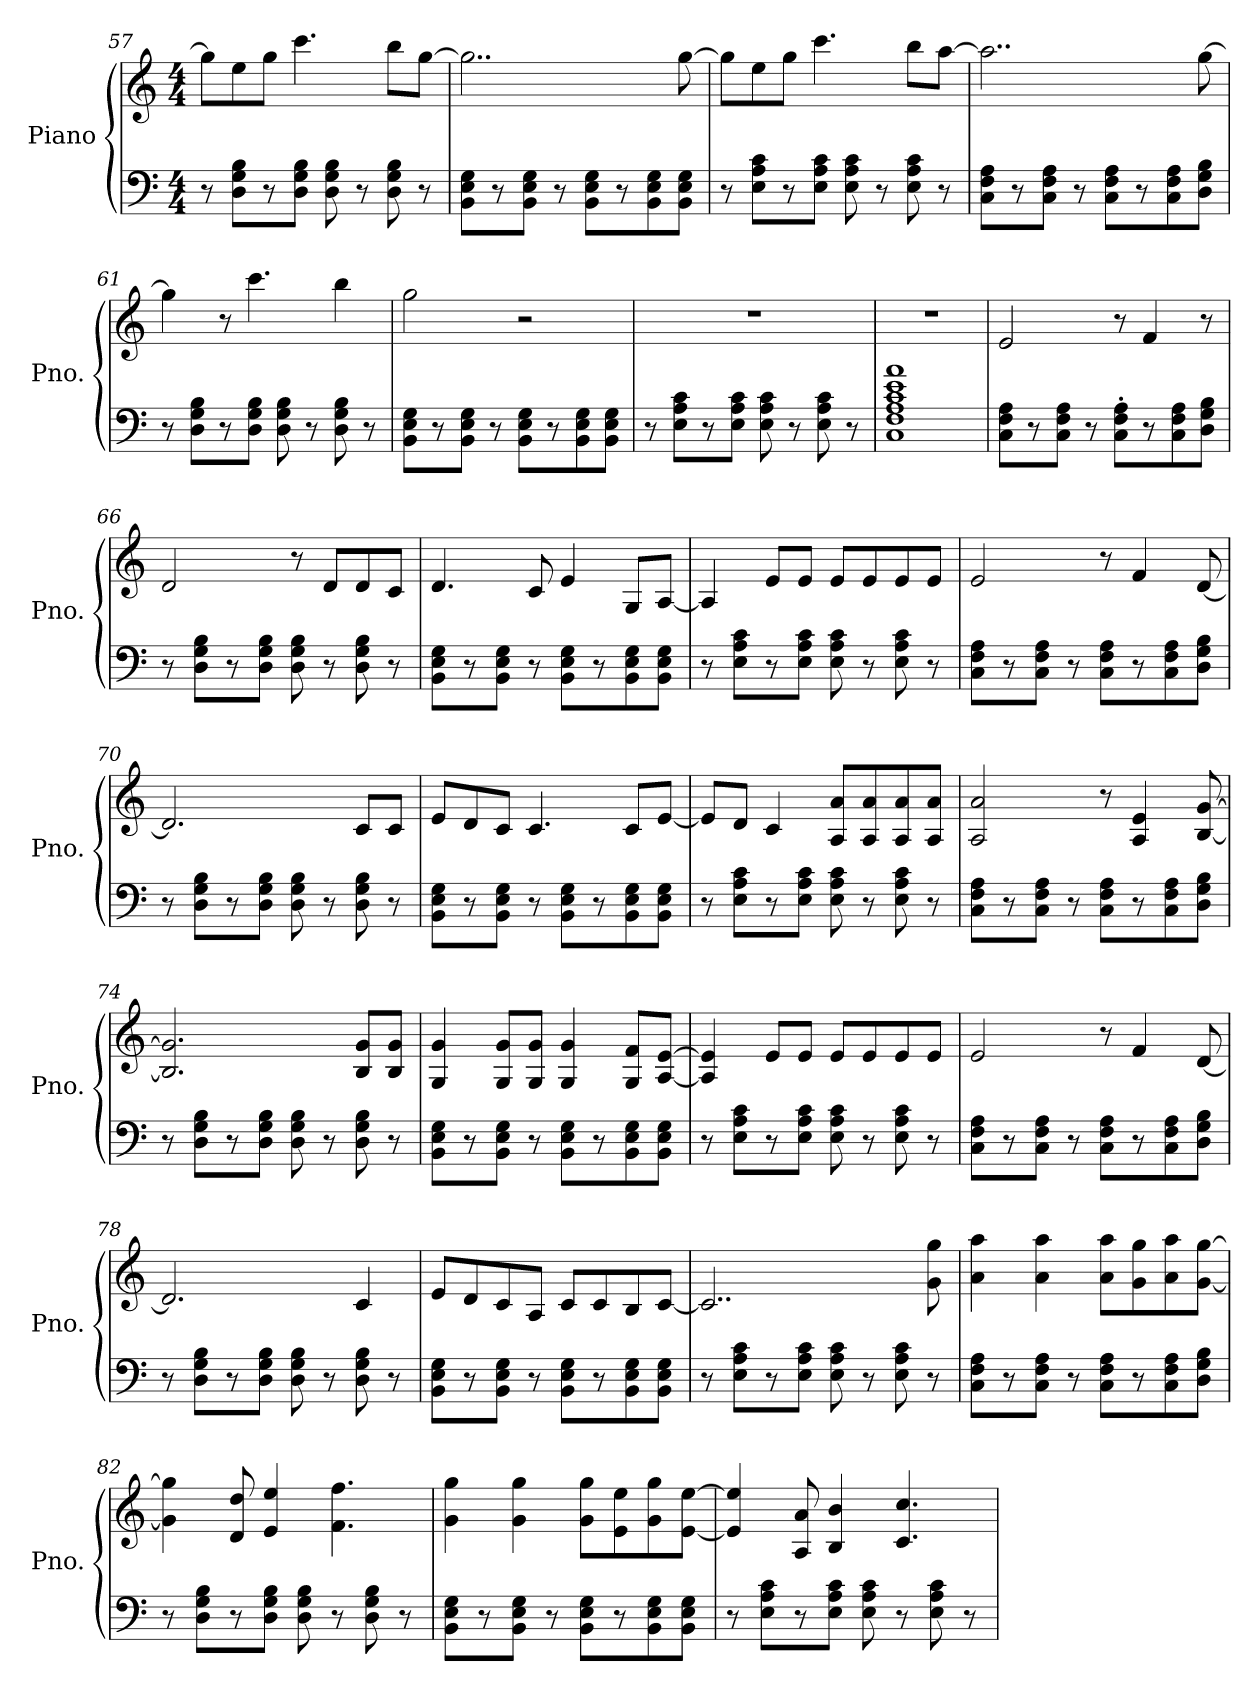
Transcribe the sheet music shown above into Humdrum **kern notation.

**kern	**kern
*part1	*part1
*staff2	*staff1
*I"Piano	*
*I'Pno.	*
*clefF4	*clefG2
*k[]	*k[]
*M4/4	*M4/4
=57	=57
8r	8gg\L]
8D\ 8G\ 8B\L	8ee\
8r	8gg\J
8D\ 8G\ 8B\J	4.ccc\
8D\ 8G\ 8B\	.
8r	.
8D\ 8G\ 8B\	8bb\L
8r	[8gg\J
=58	=58
8BB\ 8E\ 8G\L	2..gg\]
8r	.
8BB\ 8E\ 8G\J	.
8r	.
8BB\ 8E\ 8G\L	.
8r	.
8BB\ 8E\ 8G\	.
8BB\ 8E\ 8G\J	[8gg\
!!LO:LB:g=z
=59	=59
8r	8gg\L]
8E\ 8A\ 8c\L	8ee\
8r	8gg\J
8E\ 8A\ 8c\J	4.ccc\
8E\ 8A\ 8c\	.
8r	.
8E\ 8A\ 8c\	8bb\L
8r	[8aa\J
=60	=60
8C\ 8F\ 8A\L	2..aa\]
8r	.
8C\ 8F\ 8A\J	.
8r	.
8C\ 8F\ 8A\L	.
8r	.
8C\ 8F\ 8A\	.
8D\ 8G\ 8B\J	[8gg\
=61	=61
8r	4gg\]
8D\ 8G\ 8B\L	.
8r	8r
8D\ 8G\ 8B\J	4.ccc\
8D\ 8G\ 8B\	.
8r	.
8D\ 8G\ 8B\	4bb\
8r	.
=62	=62
8BB\ 8E\ 8G\L	2gg\
8r	.
8BB\ 8E\ 8G\J	.
8r	.
8BB\ 8E\ 8G\L	2r
8r	.
8BB\ 8E\ 8G\	.
8BB\ 8E\ 8G\J	.
!!LO:LB:g=z
=63	=63
8r	1r
8E\ 8A\ 8c\L	.
8r	.
8E\ 8A\ 8c\J	.
8E\ 8A\ 8c\	.
8r	.
8E\ 8A\ 8c\	.
8r	.
=64	=64
1C 1F 1A 1c 1e 1a	1r
=65	=65
8C\ 8F\ 8A\L	2e/
8r	.
8C\ 8F\ 8A\J	.
8r	.
8C\' 8F\' 8A\'L	8r
8r	4f/
8C\ 8F\ 8A\	.
8D\ 8G\ 8B\J	8r
=66	=66
8r	2d/
8D\ 8G\ 8B\L	.
8r	.
8D\ 8G\ 8B\J	.
8D\ 8G\ 8B\	8r
8r	8d/L
8D\ 8G\ 8B\	8d/
8r	8c/J
=67	=67
8BB\ 8E\ 8G\L	4.d/
8r	.
8BB\ 8E\ 8G\J	.
8r	8c/
8BB\ 8E\ 8G\L	4e/
8r	.
8BB\ 8E\ 8G\	8G/L
8BB\ 8E\ 8G\J	[8A/J
!!LO:PB:g=z
=68	=68
8r	4A/]
8E\ 8A\ 8c\L	.
8r	8e/L
8E\ 8A\ 8c\J	8e/J
8E\ 8A\ 8c\	8e/L
8r	8e/
8E\ 8A\ 8c\	8e/
8r	8e/J
=69	=69
8C\ 8F\ 8A\L	2e/
8r	.
8C\ 8F\ 8A\J	.
8r	.
8C\ 8F\ 8A\L	8r
8r	4f/
8C\ 8F\ 8A\	.
8D\ 8G\ 8B\J	[8d/
=70	=70
8r	2.d/]
8D\ 8G\ 8B\L	.
8r	.
8D\ 8G\ 8B\J	.
8D\ 8G\ 8B\	.
8r	.
8D\ 8G\ 8B\	8c/L
8r	8c/J
=71	=71
8BB\ 8E\ 8G\L	8e/L
8r	8d/
8BB\ 8E\ 8G\J	8c/J
8r	4.c/
8BB\ 8E\ 8G\L	.
8r	.
8BB\ 8E\ 8G\	8c/L
8BB\ 8E\ 8G\J	[8e/J
!!LO:LB:g=z
=72	=72
8r	8e/L]
8E\ 8A\ 8c\L	8d/J
8r	4c/
8E\ 8A\ 8c\J	.
8E\ 8A\ 8c\	8A/ 8a/L
8r	8A/ 8a/
8E\ 8A\ 8c\	8A/ 8a/
8r	8A/ 8a/J
!!LO:PB:g=z
=73	=73
8C\ 8F\ 8A\L	2A/ 2a/
8r	.
8C\ 8F\ 8A\J	.
8r	.
8C\ 8F\ 8A\L	8r
8r	4A/ 4e/
8C\ 8F\ 8A\	.
8D\ 8G\ 8B\J	[8B/ [8g/
=74	=74
8r	2.B/] 2.g/]
8D\ 8G\ 8B\L	.
8r	.
8D\ 8G\ 8B\J	.
8D\ 8G\ 8B\	.
8r	.
8D\ 8G\ 8B\	8B/ 8g/L
8r	8B/ 8g/J
=75	=75
8BB\ 8E\ 8G\L	4G/ 4g/
8r	.
8BB\ 8E\ 8G\J	8G/ 8g/L
8r	8G/ 8g/J
8BB\ 8E\ 8G\L	4G/ 4g/
8r	.
8BB\ 8E\ 8G\	8G/ 8f/L
8BB\ 8E\ 8G\J	[8A/ [8e/J
=76	=76
8r	4A/] 4e/]
8E\ 8A\ 8c\L	.
8r	8e/L
8E\ 8A\ 8c\J	8e/J
8E\ 8A\ 8c\	8e/L
8r	8e/
8E\ 8A\ 8c\	8e/
8r	8e/J
!!LO:LB:g=z
=77	=77
8C\ 8F\ 8A\L	2e/
8r	.
8C\ 8F\ 8A\J	.
8r	.
8C\ 8F\ 8A\L	8r
8r	4f/
8C\ 8F\ 8A\	.
8D\ 8G\ 8B\J	[8d/
!!LO:LB:g=z
=78	=78
8r	2.d/]
8D\ 8G\ 8B\L	.
8r	.
8D\ 8G\ 8B\J	.
8D\ 8G\ 8B\	.
8r	.
8D\ 8G\ 8B\	4c/
8r	.
=79	=79
8BB\ 8E\ 8G\L	8e/L
8r	8d/
8BB\ 8E\ 8G\J	8c/
8r	8A/J
8BB\ 8E\ 8G\L	8c/L
8r	8c/
8BB\ 8E\ 8G\	8B/
8BB\ 8E\ 8G\J	[8c/J
=80	=80
8r	2..c/]
8E\ 8A\ 8c\L	.
8r	.
8E\ 8A\ 8c\J	.
8E\ 8A\ 8c\	.
8r	.
8E\ 8A\ 8c\	.
8r	8g\ 8gg\
=81	=81
8C\ 8F\ 8A\L	4a\ 4aa\
8r	.
8C\ 8F\ 8A\J	4a\ 4aa\
8r	.
8C\ 8F\ 8A\L	8a\ 8aa\L
8r	8g\ 8gg\
8C\ 8F\ 8A\	8a\ 8aa\
8D\ 8G\ 8B\J	[8g\ [8gg\J
!!LO:LB:g=z
=82	=82
8r	4g\] 4gg\]
8D\ 8G\ 8B\L	.
8r	8d/ 8dd/
8D\ 8G\ 8B\J	4e/ 4ee/
8D\ 8G\ 8B\	.
8r	4.f\ 4.ff\
8D\ 8G\ 8B\	.
8r	.
!!LO:PB:g=z
=83	=83
8BB\ 8E\ 8G\L	4g\ 4gg\
8r	.
8BB\ 8E\ 8G\J	4g\ 4gg\
8r	.
8BB\ 8E\ 8G\L	8g\ 8gg\L
8r	8e\ 8ee\
8BB\ 8E\ 8G\	8g\ 8gg\
8BB\ 8E\ 8G\J	[8e\ [8ee\J
=84	=84
8r	4e/] 4ee/]
8E\ 8A\ 8c\L	.
8r	8A/ 8a/
8E\ 8A\ 8c\J	4B/ 4b/
8E\ 8A\ 8c\	.
8r	4.c/ 4.cc/
8E\ 8A\ 8c\	.
8r	.
=	=
*-	*-
